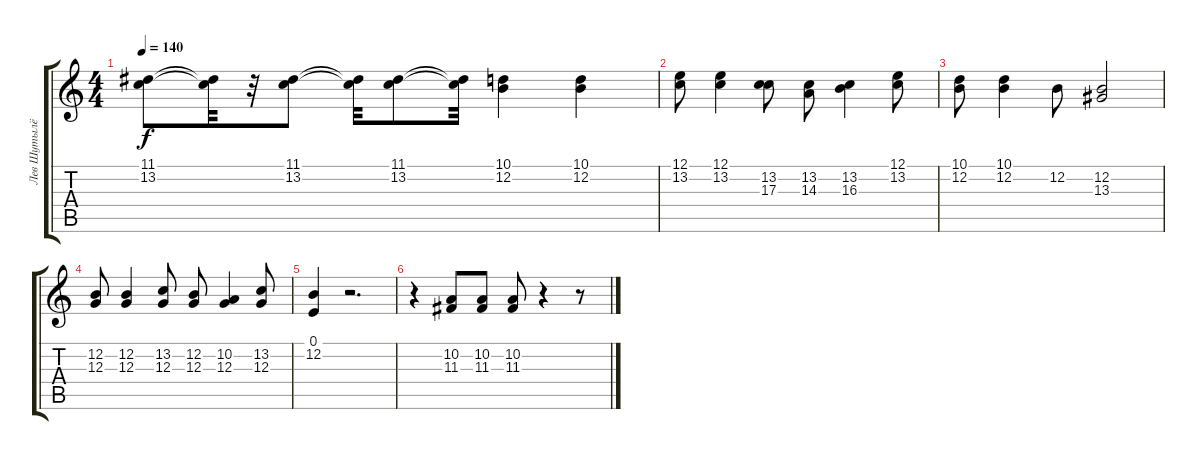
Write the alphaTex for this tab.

\track ("Лев Шутылёв" "Лев Шутылё") {instrument accordion}
\staff {score tabs}
\tuning (E4 B3 G3 D3 A2 E2) {hide}
\ts (4 4)
\tempo 140
\clef g2
\ks c
(11.1 13.2).8{dy f} (11.1{t} 13.2{t}).32 r.32 (11.1 13.2).8 (11.1{t} 13.2{t}).32 (11.1 13.2).8 (11.1{t} 13.2{t}).32 (10.1 12.2).4 (10.1 12.2).4 |
(12.1 13.2).8 (12.1 13.2).4 (13.2 17.3).8 (13.2 14.3).8 (13.2 16.3).4 (12.1 13.2).8 |
(10.1 12.2).8 (10.1 12.2).4 12.2.8 (12.2 13.3).2 |
(12.2 12.3).8 (12.2 12.3).4 (13.2 12.3).8 (12.2 12.3).8 (10.2 12.3).4 (13.2 12.3).8 |
(0.1 12.2).4 r.2{d} |
r.4 (10.2 11.3).8 (10.2 11.3).8 (10.2 11.3).8 r.4 r.8
